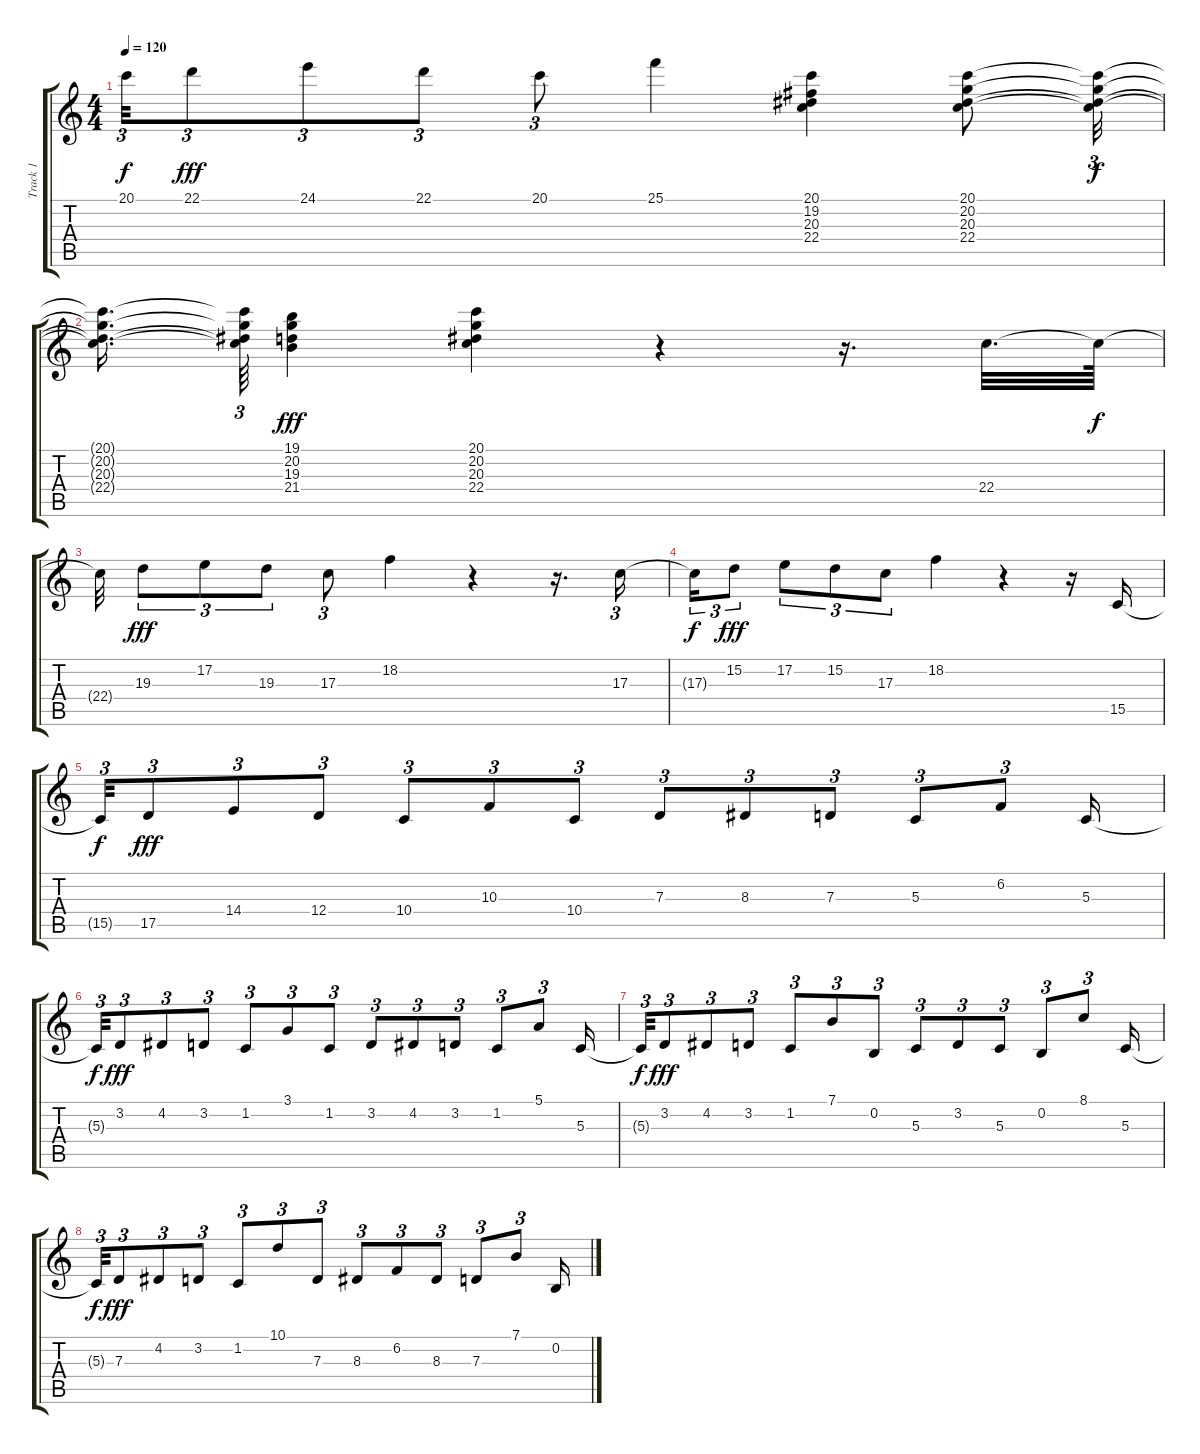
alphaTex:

\track ("Track 1" "Track 1") {instrument acousticgrandpiano}
\staff {score tabs}
\tuning (E4 B3 G3 D3 A2 E2) {hide}
\ts (4 4)
\tempo 120
\clef g2
\ks c
20.1{t}.32{tu (3 2) dy f} 22.1.8{tu (3 2) dy fff} 24.1.8{tu (3 2)} 22.1.8{tu (3 2)} 20.1.8{tu (3 2)} 25.1.4 (20.1 19.2 20.3 22.4).4 (20.1 20.2 20.3 22.4).8 (20.1{t} 20.2{t} 20.3{t} 22.4{t}).32{tu (3 2) dy f} |
(20.1{t} 20.2{t} 20.3{t} 22.4{t}).16{d} (20.1{t} 20.2{t} 20.3{t} 22.4{t}).64{tu (3 2)} (19.1 20.2 19.3 21.4).4{dy fff} (20.1 20.2 20.3 22.4).4 r.4 r.16{d} 22.4.32{d} 22.4{t}.64{dy f} |
22.4{t}.32 19.3.8{tu (3 2) dy fff} 17.2.8{tu (3 2)} 19.3.8{tu (3 2)} 17.3.8{tu (3 2)} 18.2.4 r.4 r.16{d} 17.3.16{tu (3 2)} |
17.3{t}.16{tu (3 2) dy f} 15.2.8{tu (3 2) dy fff} 17.2.8{tu (3 2)} 15.2.8{tu (3 2)} 17.3.8{tu (3 2)} 18.2.4 r.4 r.16 15.5.16 |
15.5{t}.32{tu (3 2) dy f} 17.5.8{tu (3 2) dy fff} 14.4.8{tu (3 2)} 12.4.8{tu (3 2)} 10.4.8{tu (3 2)} 10.3.8{tu (3 2)} 10.4.8{tu (3 2)} 7.3.8{tu (3 2)} 8.3.8{tu (3 2)} 7.3.8{tu (3 2)} 5.3.8{tu (3 2)} 6.2.8{tu (3 2)} 5.3.16 |
5.3{t}.32{tu (3 2) dy f} 3.2.8{tu (3 2) dy fff} 4.2.8{tu (3 2)} 3.2.8{tu (3 2)} 1.2.8{tu (3 2)} 3.1.8{tu (3 2)} 1.2.8{tu (3 2)} 3.2.8{tu (3 2)} 4.2.8{tu (3 2)} 3.2.8{tu (3 2)} 1.2.8{tu (3 2)} 5.1.8{tu (3 2)} 5.3.16 |
5.3{t}.32{tu (3 2) dy f} 3.2.8{tu (3 2) dy fff} 4.2.8{tu (3 2)} 3.2.8{tu (3 2)} 1.2.8{tu (3 2)} 7.1.8{tu (3 2)} 0.2.8{tu (3 2)} 5.3.8{tu (3 2)} 3.2.8{tu (3 2)} 5.3.8{tu (3 2)} 0.2.8{tu (3 2)} 8.1.8{tu (3 2)} 5.3.16 |
5.3{t}.32{tu (3 2) dy f} 7.3.8{tu (3 2) dy fff} 4.2.8{tu (3 2)} 3.2.8{tu (3 2)} 1.2.8{tu (3 2)} 10.1.8{tu (3 2)} 7.3.8{tu (3 2)} 8.3.8{tu (3 2)} 6.2.8{tu (3 2)} 8.3.8{tu (3 2)} 7.3.8{tu (3 2)} 7.1.8{tu (3 2)} 0.2.16
